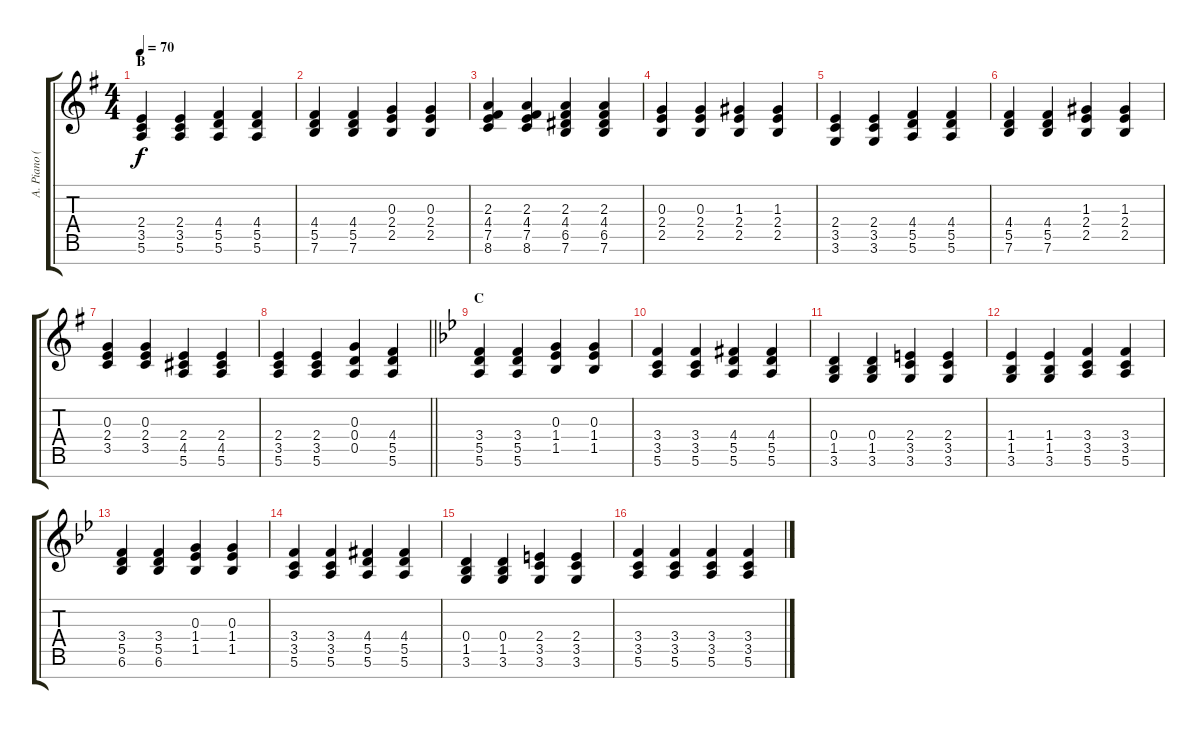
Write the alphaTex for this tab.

\track ("A. Piano (Right Hand)" "A. Piano (") {instrument acousticgrandpiano}
\staff {score tabs}
\tuning (E5 B4 G4 D4 A3 E3 B2) {hide}
\ts (4 4)
\section ("" "B")
\tempo 70
\clef g2
\ks g
(2.4 3.5 5.6).4{dy f} (2.4 3.5 5.6).4 (4.4 5.5 5.6).4 (4.4 5.5 5.6).4 |
(4.4 5.5 7.6).4 (4.4 5.5 7.6).4 (0.3 2.4 2.5).4 (0.3 2.4 2.5).4 |
(2.3 4.4 7.5 8.6).4 (2.3 4.4 7.5 8.6).4 (2.3 4.4 6.5 7.6).4 (2.3 4.4 6.5 7.6).4 |
(0.3 2.4 2.5).4 (0.3 2.4 2.5).4 (1.3 2.4 2.5).4 (1.3 2.4 2.5).4 |
(2.4 3.5 3.6).4 (2.4 3.5 3.6).4 (4.4 5.5 5.6).4 (4.4 5.5 5.6).4 |
(4.4 5.5 7.6).4 (4.4 5.5 7.6).4 (1.3 2.4 2.5).4 (1.3 2.4 2.5).4 |
(0.3 2.4 3.5).4 (0.3 2.4 3.5).4 (2.4 4.5 5.6).4 (2.4 4.5 5.6).4 |
\barLineRight lightlight
(2.4 3.5 5.6).4 (2.4 3.5 5.6).4 (0.3 0.4 0.5).4 (4.4 5.5 5.6).4 |
\section ("" "C")
\ks bb
(3.4 5.5 5.6).4 (3.4 5.5 5.6).4 (0.3 1.4 1.5).4 (0.3 1.4 1.5).4 |
(3.4 3.5 5.6).4 (3.4 3.5 5.6).4 (4.4{acc #} 5.5 5.6).4 (4.4{acc #} 5.5 5.6).4 |
(0.4 1.5 3.6).4 (0.4 1.5 3.6).4 (2.4 3.5 3.6).4 (2.4 3.5 3.6).4 |
(1.4 1.5 3.6).4 (1.4 1.5 3.6).4 (3.4 3.5 5.6).4 (3.4 3.5 5.6).4 |
(3.4 5.5 6.6).4 (3.4 5.5 6.6).4 (0.3 1.4 1.5).4 (0.3 1.4 1.5).4 |
(3.4 3.5 5.6).4 (3.4 3.5 5.6).4 (4.4{acc #} 5.5 5.6).4 (4.4{acc #} 5.5 5.6).4 |
(0.4 1.5 3.6).4 (0.4 1.5 3.6).4 (2.4 3.5 3.6).4 (2.4 3.5 3.6).4 |
(3.4 3.5 5.6).4 (3.4 3.5 5.6).4 (3.4 3.5 5.6).4 (3.4 3.5 5.6).4
